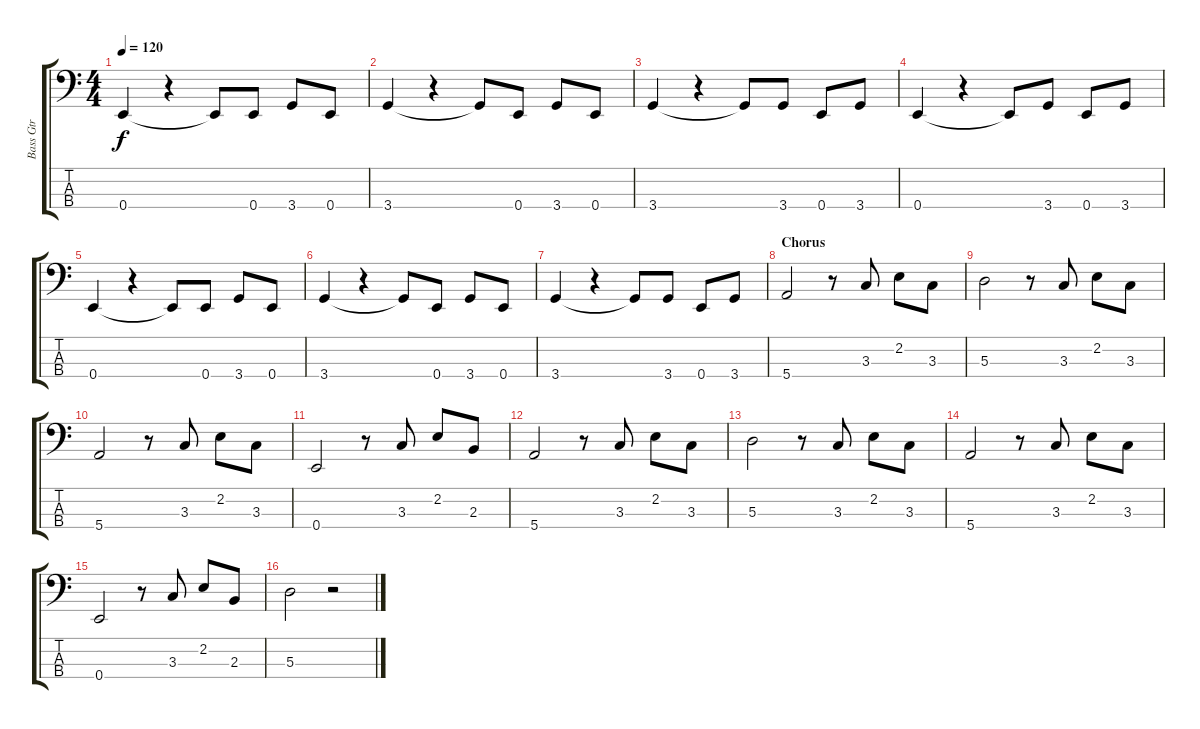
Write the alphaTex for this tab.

\track ("Bass Gtr" "Bass Gtr") {instrument electricbassfinger}
\staff {score tabs}
\tuning (G2 D2 A1 E1) {hide}
\ts (4 4)
\tempo 120
\clef f4
\ks c
0.4.4{dy f} r.4 0.4{t}.8 0.4.8 3.4.8 0.4.8 |
3.4.4 r.4 3.4{t}.8 0.4.8 3.4.8 0.4.8 |
3.4.4 r.4 3.4{t}.8 3.4.8 0.4.8 3.4.8 |
0.4.4 r.4 0.4{t}.8 3.4.8 0.4.8 3.4.8 |
0.4.4 r.4 0.4{t}.8 0.4.8 3.4.8 0.4.8 |
3.4.4 r.4 3.4{t}.8 0.4.8 3.4.8 0.4.8 |
3.4.4 r.4 3.4{t}.8 3.4.8 0.4.8 3.4.8 |
\section ("" "Chorus")
5.4.2 r.8 3.3.8 2.2.8 3.3.8 |
5.3.2 r.8 3.3.8 2.2.8 3.3.8 |
5.4.2 r.8 3.3.8 2.2.8 3.3.8 |
0.4.2 r.8 3.3.8 2.2.8 2.3.8 |
5.4.2 r.8 3.3.8 2.2.8 3.3.8 |
5.3.2 r.8 3.3.8 2.2.8 3.3.8 |
5.4.2 r.8 3.3.8 2.2.8 3.3.8 |
0.4.2 r.8 3.3.8 2.2.8 2.3.8 |
5.3.2 r.2
